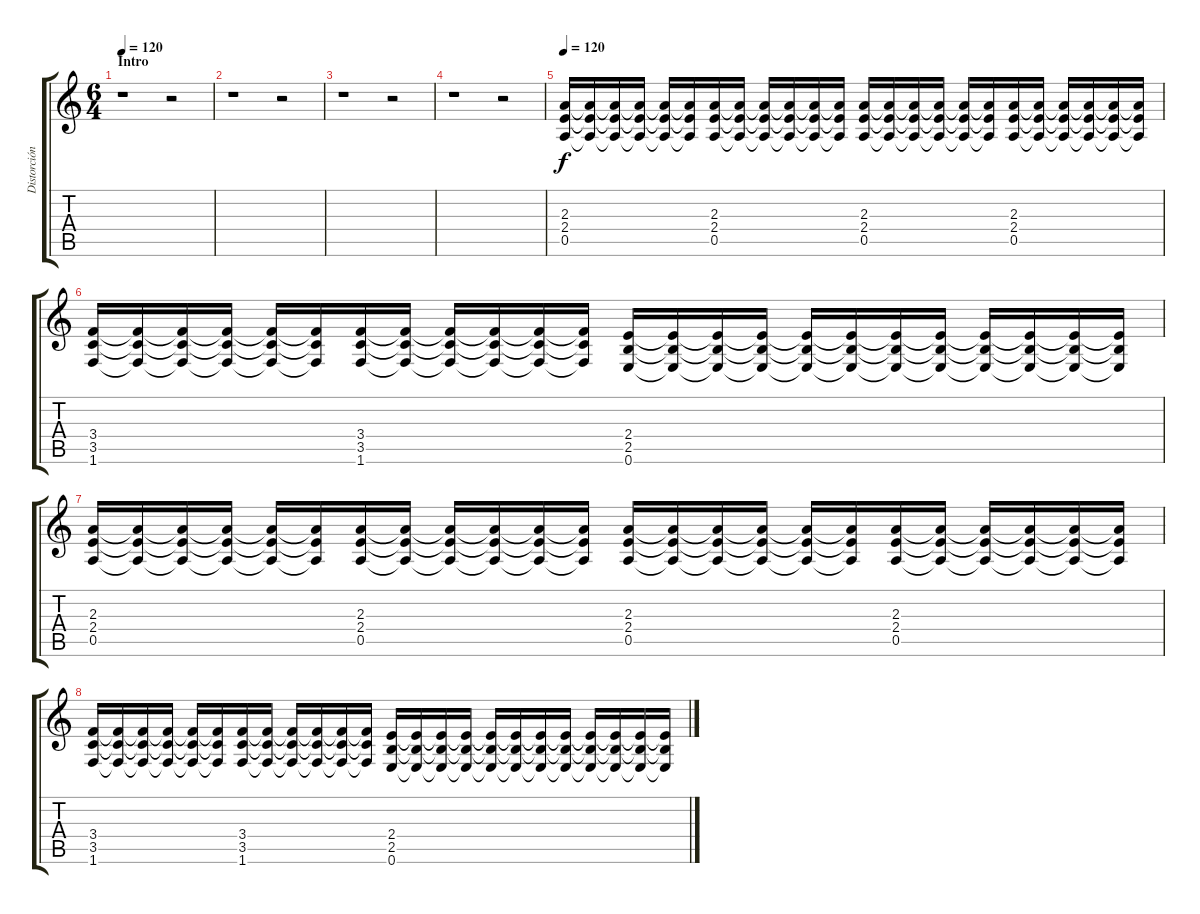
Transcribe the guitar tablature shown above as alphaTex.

\track ("Distorción (Acompañamiento)" "Distorción") {instrument distortionguitar}
\staff {score tabs}
\tuning (E4 B3 G3 D3 A2 E2) {hide}
\ts (6 4)
\section ("" "Intro")
\tempo 120
\tempo 100
\tempo 120
\clef g2
\ks c
r.1{dy f instrument distortionguitar} r.2 |
r.1 r.2 |
r.1 r.2 |
r.1 r.2 |
\tempo 120
(2.3 2.4 0.5).16 (2.3{t} 2.4{t} 0.5{t}).16 (2.3{t} 2.4{t} 0.5{t}).16 (2.3{t} 2.4{t} 0.5{t}).16 (2.3{t} 2.4{t} 0.5{t}).16 (2.3{t} 2.4{t} 0.5{t}).16 (2.3 2.4 0.5).16 (2.3{t} 2.4{t} 0.5{t}).16 (2.3{t} 2.4{t} 0.5{t}).16 (2.3{t} 2.4{t} 0.5{t}).16 (2.3{t} 2.4{t} 0.5{t}).16 (2.3{t} 2.4{t} 0.5{t}).16 (2.3 2.4 0.5).16 (2.3{t} 2.4{t} 0.5{t}).16 (2.3{t} 2.4{t} 0.5{t}).16 (2.3{t} 2.4{t} 0.5{t}).16 (2.3{t} 2.4{t} 0.5{t}).16 (2.3{t} 2.4{t} 0.5{t}).16 (2.3 2.4 0.5).16 (2.3{t} 2.4{t} 0.5{t}).16 (2.3{t} 2.4{t} 0.5{t}).16 (2.3{t} 2.4{t} 0.5{t}).16 (2.3{t} 2.4{t} 0.5{t}).16 (2.3{t} 2.4{t} 0.5{t}).16 |
(3.4 3.5 1.6).16 (3.4{t} 3.5{t} 1.6{t}).16 (3.4{t} 3.5{t} 1.6{t}).16 (3.4{t} 3.5{t} 1.6{t}).16 (3.4{t} 3.5{t} 1.6{t}).16 (3.4{t} 3.5{t} 1.6{t}).16 (3.4 3.5 1.6).16 (3.4{t} 3.5{t} 1.6{t}).16 (3.4{t} 3.5{t} 1.6{t}).16 (3.4{t} 3.5{t} 1.6{t}).16 (3.4{t} 3.5{t} 1.6{t}).16 (3.4{t} 3.5{t} 1.6{t}).16 (2.4 2.5 0.6).16 (2.4{t} 2.5{t} 0.6{t}).16 (2.4{t} 2.5{t} 0.6{t}).16 (2.4{t} 2.5{t} 0.6{t}).16 (2.4{t} 2.5{t} 0.6{t}).16 (2.4{t} 2.5{t} 0.6{t}).16 (2.4{t} 2.5{t} 0.6{t}).16 (2.4{t} 2.5{t} 0.6{t}).16 (2.4{t} 2.5{t} 0.6{t}).16 (2.4{t} 2.5{t} 0.6{t}).16 (2.4{t} 2.5{t} 0.6{t}).16 (2.4{t} 2.5{t} 0.6{t}).16 |
(2.3 2.4 0.5).16 (2.3{t} 2.4{t} 0.5{t}).16 (2.3{t} 2.4{t} 0.5{t}).16 (2.3{t} 2.4{t} 0.5{t}).16 (2.3{t} 2.4{t} 0.5{t}).16 (2.3{t} 2.4{t} 0.5{t}).16 (2.3 2.4 0.5).16 (2.3{t} 2.4{t} 0.5{t}).16 (2.3{t} 2.4{t} 0.5{t}).16 (2.3{t} 2.4{t} 0.5{t}).16 (2.3{t} 2.4{t} 0.5{t}).16 (2.3{t} 2.4{t} 0.5{t}).16 (2.3 2.4 0.5).16 (2.3{t} 2.4{t} 0.5{t}).16 (2.3{t} 2.4{t} 0.5{t}).16 (2.3{t} 2.4{t} 0.5{t}).16 (2.3{t} 2.4{t} 0.5{t}).16 (2.3{t} 2.4{t} 0.5{t}).16 (2.3 2.4 0.5).16 (2.3{t} 2.4{t} 0.5{t}).16 (2.3{t} 2.4{t} 0.5{t}).16 (2.3{t} 2.4{t} 0.5{t}).16 (2.3{t} 2.4{t} 0.5{t}).16 (2.3{t} 2.4{t} 0.5{t}).16 |
(3.4 3.5 1.6).16 (3.4{t} 3.5{t} 1.6{t}).16 (3.4{t} 3.5{t} 1.6{t}).16 (3.4{t} 3.5{t} 1.6{t}).16 (3.4{t} 3.5{t} 1.6{t}).16 (3.4{t} 3.5{t} 1.6{t}).16 (3.4 3.5 1.6).16 (3.4{t} 3.5{t} 1.6{t}).16 (3.4{t} 3.5{t} 1.6{t}).16 (3.4{t} 3.5{t} 1.6{t}).16 (3.4{t} 3.5{t} 1.6{t}).16 (3.4{t} 3.5{t} 1.6{t}).16 (2.4 2.5 0.6).16 (2.4{t} 2.5{t} 0.6{t}).16 (2.4{t} 2.5{t} 0.6{t}).16 (2.4{t} 2.5{t} 0.6{t}).16 (2.4{t} 2.5{t} 0.6{t}).16 (2.4{t} 2.5{t} 0.6{t}).16 (2.4{t} 2.5{t} 0.6{t}).16 (2.4{t} 2.5{t} 0.6{t}).16 (2.4{t} 2.5{t} 0.6{t}).16 (2.4{t} 2.5{t} 0.6{t}).16 (2.4{t} 2.5{t} 0.6{t}).16 (2.4{t} 2.5{t} 0.6{t}).16
